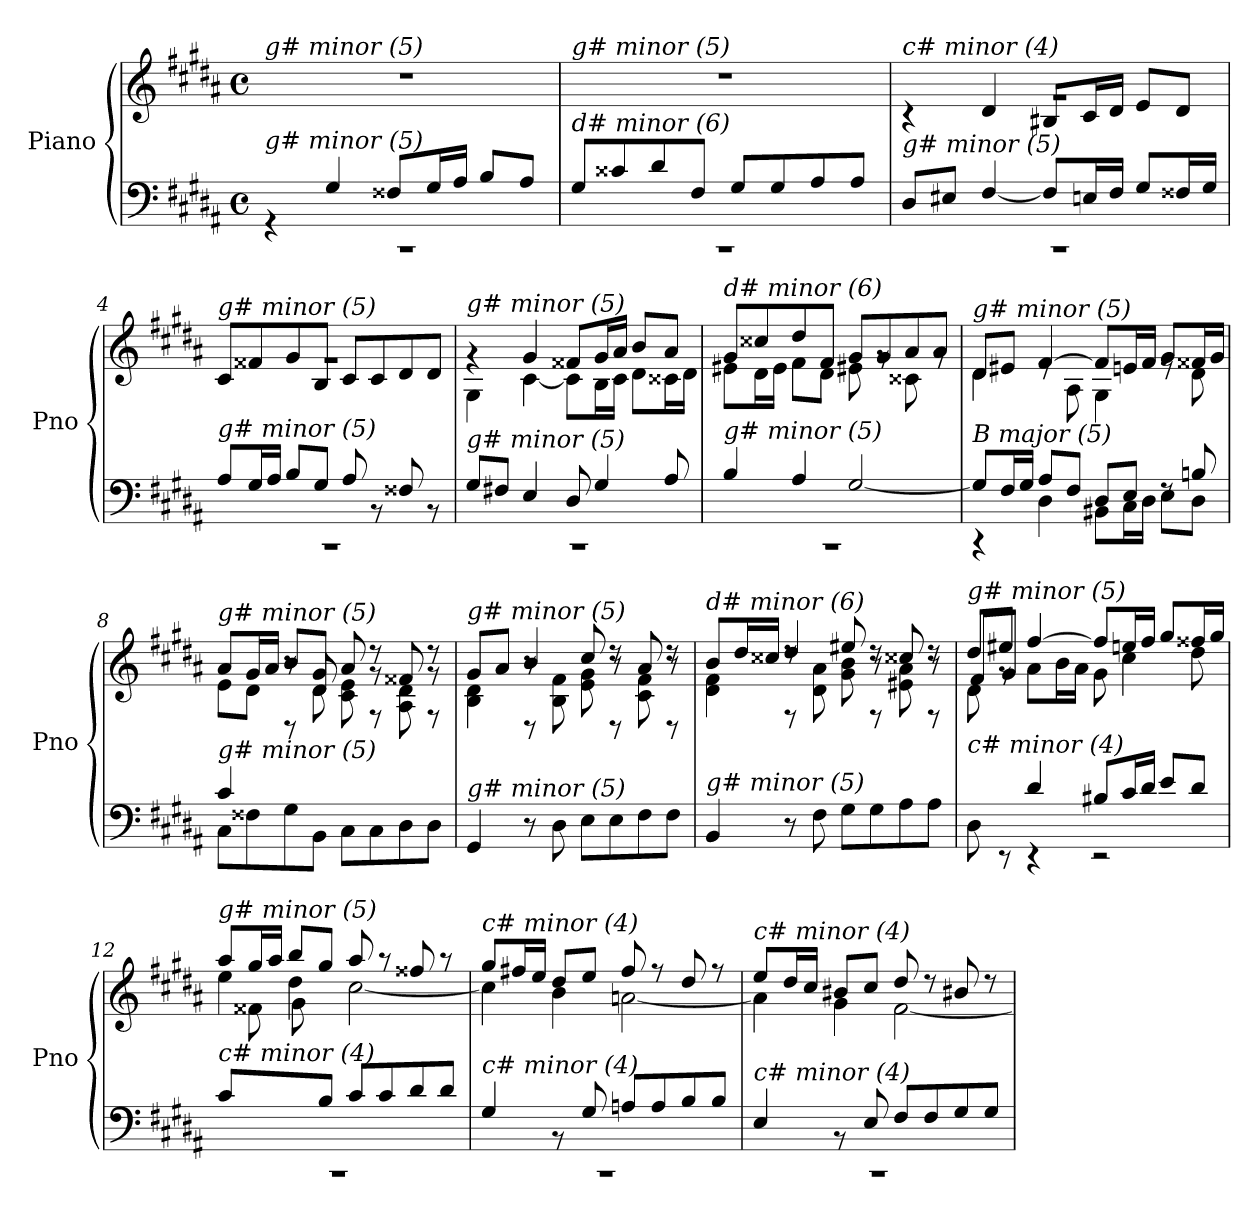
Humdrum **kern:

**kern	**kern
*part1	*part1
*staff2	*staff1
*I"Piano	*
*I'Pno	*
*clefF4	*clefG2
*k[f#c#g#d#a#]	*k[f#c#g#d#a#]
*M4/4	*M4/4
*met(c)	*met(c)
=1	=1
*^	*
!	!	!LO:TX:i:t=g# minor (5)
!LO:TX:i:t=g# minor (5)	!	!
1rCC	4r	1rdd
.	4G#/	.
.	8F##X/L	.
.	16G#/L	.
.	16A#/JJ	.
.	8B/L	.
.	8A#/J	.
=2	=2	=2
!	!	!LO:TX:i:t=g# minor (5)
!LO:TX:i:t=d# minor (6)	!	!
1rCC	8G#/L	1rdd
.	8c##X/	.
.	8d#/	.
.	8F#/J	.
.	8G#/L	.
.	8G#/	.
.	8A#/	.
.	8A#/J	.
=3	=3	=3
*	*	*^
!	!	!LO:TX:i:t=c# minor (4)	!
!LO:TX:i:t=g# minor (5)	!	!	!
1rCC	8D#/L	1rg	4r
.	8E#X/J	.	.
.	[4F#/	.	4d#/
.	8F#/L]	.	8B#X/L
.	16En/L	.	16c#/L
.	16F#/JJ	.	16d#/JJ
.	8G#/L	.	8e/L
.	16F##X/L	.	8d#/J
.	16G#/JJ	.	.
=4	=4	=4	=4
!	!	!LO:TX:i:t=g# minor (5)	!
!LO:TX:i:t=g# minor (5)	!	!	!
1rCC	8A#/L	1rg	8c#/L
.	16G#/L	.	8f##X/
.	16A#/JJ	.	.
.	8B/L	.	8g#/
.	8G#/J	.	8B/J
.	8A#/	.	8c#/L
.	8r	.	8c#/
.	8F##X/	.	8d#/
.	8r	.	8d#/J
!!LO:LB:g=z	!!
=5	=5	=5	=5
!	!	!LO:TX:i:t=g# minor (5)	!
!LO:TX:i:t=g# minor (5)	!	!	!
1rCC	8G#/L	4rg	4G#\
.	8F#X/J	.	.
.	4E/	4g#/	[4c#\
.	8D#/	8f##X/L	8c#\L]
.	4G#/	16g#/L	16B\L
.	.	16a#/JJ	16c#\JJ
.	.	8b/L	8d#\L
.	8A#/	8a#/J	16c##X\L
.	.	.	16d#\JJ
=6	=6	=6	=6
!	!	!LO:TX:i:t=d# minor (6)	!
!LO:TX:i:t=g# minor (5)	!	!	!
1rCC	4B/	8g#/L	8e#X\L
.	.	8cc##X/	16d#\L
.	.	.	16e#\JJ
.	4A#/	8dd#/	8f#\L
.	.	8f#/J	8d#\J
.	[2G#/	8g#/L	8e#X\
.	.	8g#/	8rg
.	.	8a#/	8c##X\
.	.	8a#/J	8rg
=7	=7	=7	=7
!	!	!LO:TX:i:t=g# minor (5)	!
!LO:TX:i:t=B major (5)	!	!	!
4rCC	8G#/L]	8d#/L	4d#\
.	16F#/L	8e#X/J	.
.	16G#/JJ	.	.
8A#/L	4D#\	[4f#/	8re
8F#/J	.	.	8A#\
8D#/L	8BB#X\L	8f#/L]	4G#\
8E/J	16C#\L	16en/L	.
.	16D#\JJ	16f#/JJ	.
8rF	8E\L	8g#/L	8re
8Bn/	8D#\J	16f##X/L	8d#\
.	.	16g#/JJ	.
!!LO:LB:g=z
=8	=8	=8	=8
*	*	*	*^
!	!	!LO:TX:i:t=g# minor (5)	!	!
!LO:TX:i:t=g# minor (5)	!	!	!	!
4c#/	8C#\L	8a#/L	8e\L	4ryy
.	8F##X\	16g#/L	8d#\J	.
.	.	16a#/JJ	.	.
4ryy	8G#\	8b/L	8r	8rD
.	8BB\J	8g#/J	8d#\	8d#/
8ryy	8C#\L	8a#/	8c#\ 8e\	8ryy
8ryy	8C#\	8rg	8rdd	8rF
8ryy	8D#\	8f##X/	8A#\ 8d#\	8ryy
8ryy	8D#\J	8rg	8rdd	8rF
!!LO:LB:g=z	!!	!!
=9	=9	=9	=9	=9
!	!	!LO:TX:i:t=g# minor (5)	!	!
!LO:TX:i:t=g# minor (5)	!	!	!	!
4ryy	4GG#/	8g#/L	4B\ 4d#\	4ryy
.	.	8a#/J	.	.
8ryy	8r	4b/	8r	8rD
4ryy	8D#\	.	8B\ 8f#\	4ryy
.	8E\L	8cc#/	8e\ 8g#\	.
8ryy	8E\	8r	8rdd	8rD
8ryy	8F#\	8a#/	8c#\ 8f#\	8ryy
8ryy	8F#\J	8r	8rdd	8rD
=10	=10	=10	=10	=10
!	!	!LO:TX:i:t=d# minor (6)	!	!
!LO:TX:i:t=g# minor (5)	!	!	!	!
4ryy	4BB/	8b/L	4d#\ 4f#\	4ryy
.	.	16dd#/L	.	.
.	.	16cc##X/JJ	.	.
8ryy	8r	4dd#/	8rdd	8rF
4ryy	8F#\	.	8d#\ 8a#\	4ryy
.	8G#\L	8ee#X/	8g#\ 8b\	.
8ryy	8G#\	8r	8rdd	8rF
8ryy	8A#\	8cc##X/	8e#X\ 8a#\	8ryy
8ryy	8A#\J	8r	8rdd	8rF
=11	=11	=11	=11	=11
*	*^	*	*	*^
!	!	!	!LO:TX:i:t=g# minor (5)	!	!	!
!LO:TX:i:t=c# minor (4)	!	!	!	!	!	!
4ryy	8D#\	4ryy	8dd#/L	8d#\	8f#/L	4ryy
.	8rEE	.	8ee#X/J	8rg	8g#/J	.
2.ryy	4rEE	4d#/	[4ff#/	8a#\L	2.ryy	2.ryy
.	.	.	.	16b\L	.	.
.	.	.	.	16a#\JJ	.	.
.	2rEE	8B#X/L	8ff#/L]	8g#\	.	.
.	.	16c#/L	16een/L	4cc#\	.	.
.	.	16d#/JJ	16ff#/JJ	.	.	.
.	.	8e/L	8gg#/L	.	.	.
.	.	8d#/J	16ff##X/L	8dd#\	.	.
.	.	.	16gg#/JJ	.	.	.
*	*v	*v	*	*	*	*
*	*	*	*	*v	*v
=12	=12	=12	=12	=12
!	!	!LO:TX:i:t=g# minor (5)	!	!
!LO:TX:i:t=c# minor (4)	!	!	!	!
1rCC	8c#/L	8aa#/L	4ee\	8ryy
.	4ryy	16gg#/L	.	8f##X\
.	.	16aa#/JJ	.	.
.	.	8bb/L	4dd#\	8g#\
.	8B/J	8gg#/J	.	2ryy
.	8c#/L	8aa#/	[2cc#\	.
.	8c#/	8r	.	.
.	8d#/	8ff##X/	.	.
.	8d#/J	8r	.	8ryy
!!LO:LB:g=z
=13	=13	=13	=13	=13
!	!	!LO:TX:i:t=c# minor (4)	!	!
!LO:TX:i:t=c# minor (4)	!	!	!	!
*	*	*	*v	*v
1rCC	4G#/	8gg#/L	4cc#\]
.	.	16ff#X/L	.
.	.	16ee/JJ	.
.	8r	8dd#/L	4b\
.	8G#/	8ee/J	.
.	8An/L	8ff#/	[2an\
.	8A/	8r	.
.	8B/	8dd#/	.
.	8B/J	8r	.
=14	=14	=14	=14
!	!	!LO:TX:i:t=c# minor (4)	!
!LO:TX:i:t=c# minor (4)	!	!	!
1rCC	4E/	8ee/L	4a\]
.	.	16dd#/L	.
.	.	16cc#/JJ	.
.	8rBB	8b#X/L	4g#\
.	8E/	8cc#/J	.
.	8F#/L	8dd#/	[2f#\
.	8F#/	8r	.
.	8G#/	8b#X/	.
.	8G#/J	8r	.
*v	*v	*	*
*	*v	*v
=	=
*-	*-
